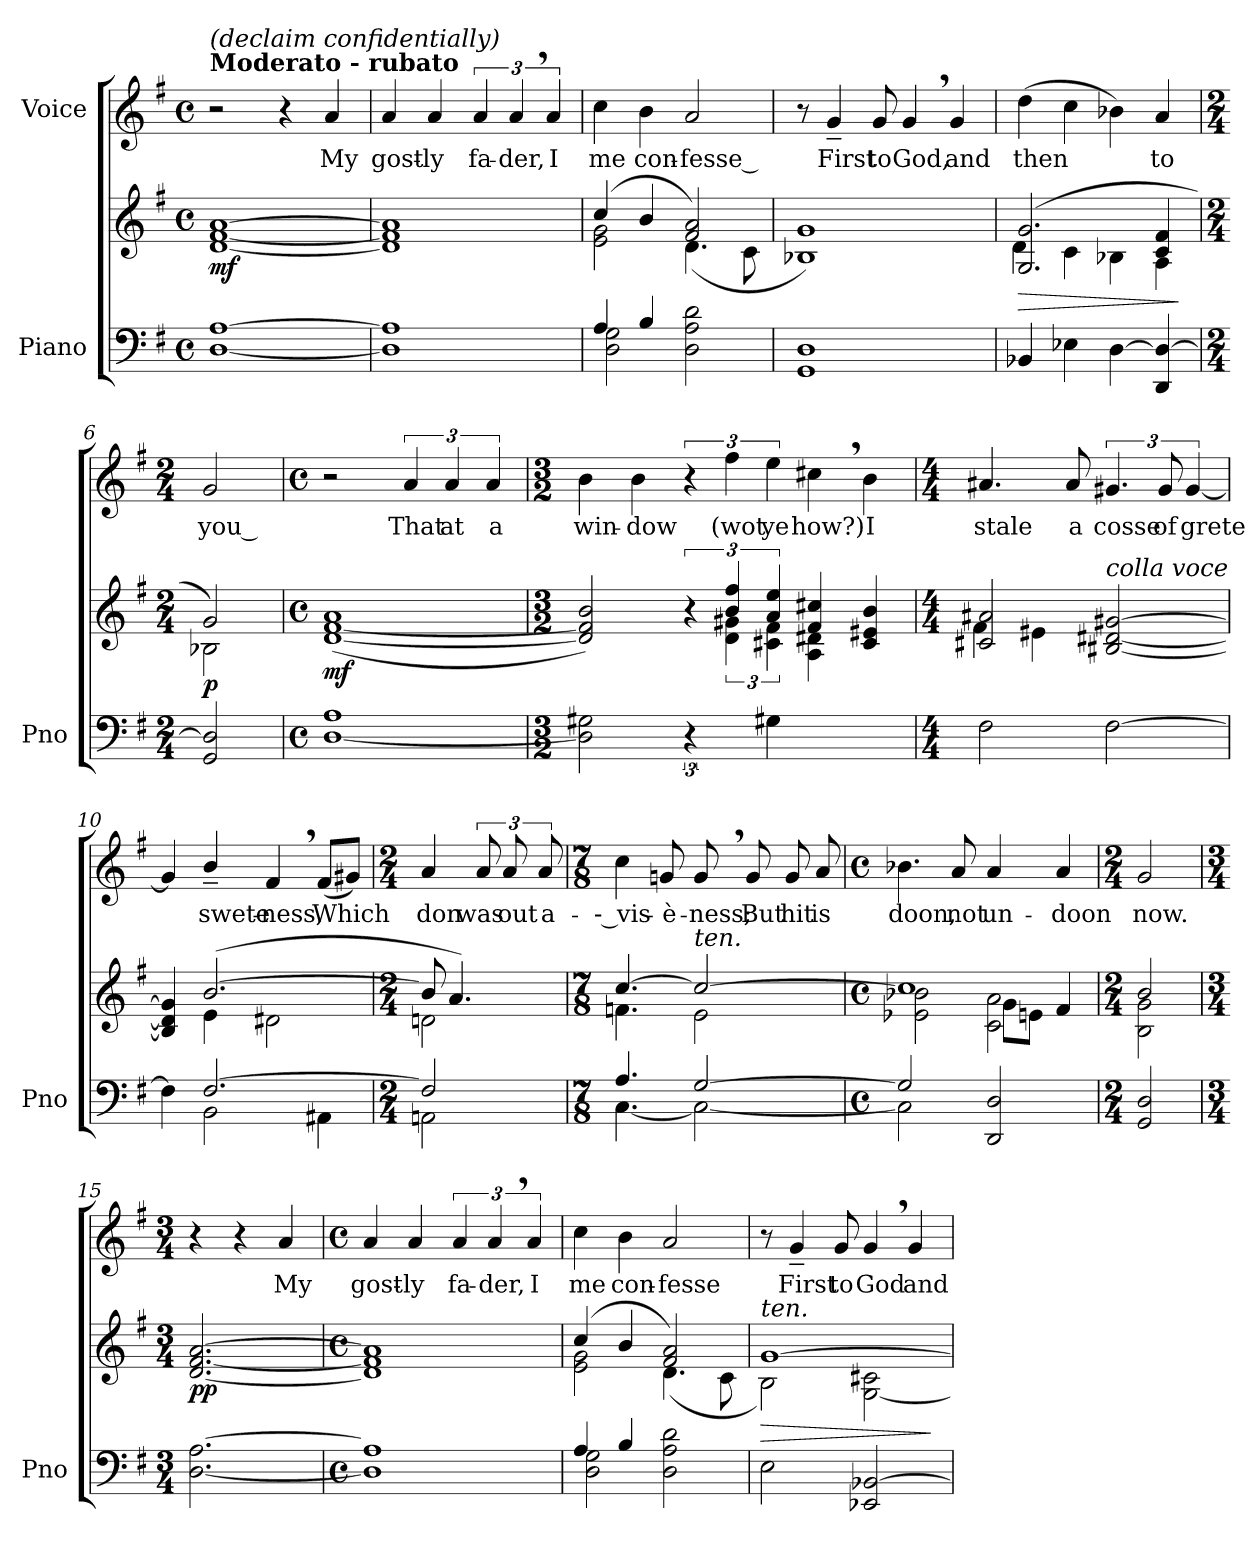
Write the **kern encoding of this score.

**kern	**kern	**dynam	**kern	**text
*part2	*part2	*part2	*part1	*part1
*staff3	*staff2	*staff2/3	*staff1	*staff1
*I"Piano	*	*	*I"Voice	*
*I'Pno	*	*	*	*
*clefF4	*clefG2	*	*clefG2	*
*k[f#]	*k[f#]	*	*k[f#]	*
*M4/4	*M4/4	*	*M4/4	*
*met(c)	*met(c)	*	*met(c)	*
=1	=1	=1	=1	=1
!	!	!	!LO:TX:a:B:t=Moderato - rubato	!
!	!	!	!LO:TX:a:i:t=(declaim confidentially)	!
!	!	!LO:DY:b	!	!
[1D [1A	[1d [1f# [1a	mf	2r	.
.	.	.	4r	.
.	.	.	4a/	My
=2	=2	=2	=2	=2
1D] 1A]	1d] 1f#] 1a]	.	4a/	gost-
.	.	.	4a/	-ly
.	.	.	6a/	fa-
.	.	.	6a,/	-der,
.	.	.	6a/	I
=3	=3	=3	=3	=3
*^	*^	*	*	*
4A/	2D\ 2G\	(4cc/	2e\ 2g\	.	4cc\	me
4B/	.	4b/	.	.	4b\	con-
2D\ 2A\ 2d\	2ryy	2f#/ 2a/)	(4.d\	.	2a/	-fesse__
.	.	.	8c\	.	.	.
*v	*v	*	*	*	*	*
=4	=4	=4	=4	=4	=4
1GG 1D	1g	1B-X)	.	8r	.
.	.	.	.	4g~>/	First
.	.	.	.	8g/	to
.	.	.	.	4g,/	God,
.	.	.	.	4g/	and
=5	=5	=5	=5	=5	=5
!	!	!	!LO:HP:b	!	!
4BB-X/	(2.G/ 2.g/	4d\	>	(4dd\	then
4E-X\	.	4c\	.	4cc\	.
[4D\	.	4B-X\	.	4b-X\)	.
4DD/ 4D/_	4c/ 4f#/	4A\	.	4a/	to
*	*v	*v	*	*	*
.	.	]	.	.
=6	=6	=6	=6	=6
*M2/4	*M2/4	*	*M2/4	*
*	*^	*	*	*
!	!	!	!LO:DY:b	!	!
2GG/ 2D/]	2g/)	2B-X\	p	2g/	you__
*	*v	*v	*	*	*
=7	=7	=7	=7	=7
*M4/4	*M4/4	*	*M4/4	*
*met(c)	*met(c)	*	*met(c)	*
*	*^	*	*	*
!	!	!	!LO:DY:b	!	!
*	*v	*v	*	*	*
[1D 1A	([1d [<1f# 1a	mf	2r	.
.	.	.	6a/	That
.	.	.	6a/	at
.	.	.	6a/	a
=8	=8	=8	=8	=8
*M3/2	*M3/2	*	*M3/2	*
*	*^	*	*	*
2D\] 2G#X\	2d/] 2f#/] 2b/)	3%2ryy	.	4b\	win-
.	.	.	.	4b\	-dow
6r	6r	.	.	6r	.
12%7ryy	6b/ 6ff#/	6d\ 6g#X\	.	6ff#\	(wot
.	6a/ 6ee/	6c#X\ 6f#\	.	6ee\	ye
.	4f#/ 4cc#X/	4A\ 4d#X\	.	4cc#X,\	how?)
4G#X\	4c#/ 4e#X/ 4b/	4ryy	.	4b\	I
=9	=9	=9	=9	=9	=9
*M4/4	*M4/4	*	*	*M4/4	*
2F#\	2c#X/ 2a#X/	4f#\	.	4.a#X/	stale
.	.	4e#X\	.	.	.
.	.	.	.	8a#/	a
!	!LO:TX:i:t=colla voce	!	!	!	!
[2F#\	[2B#X/ [2d#X/ [2g#X/	2ryy	.	6.g#X/	cosse
.	.	.	.	12g#/	of
.	.	.	.	[6g#/	grete
=10	=10	=10	=10	=10	=10
*^	*	*	*	*	*
4F#\]	4ryy	4B#/] 4d#/] 4g#/]	4ryy	.	4g#/]	.
[2.F#/	2BB\	([2.b/	4e\	.	4b~>/	swete-
.	.	.	2d#X\	.	4f#,/	-ness,
.	4AA#X\	.	.	.	(8f#/L	Which
.	.	.	.	.	8g#X/J)	.
=11	=11	=11	=11	=11	=11	=11
*M2/4	*	*M2/4	*	*	*M2/4	*
2F#/]	2AAn\	8b/]	2dn\	.	4a/	don
.	.	4.a/)	.	.	.	.
.	.	.	.	.	12a/	was
.	.	.	.	.	12a/	out
.	.	.	.	.	12a/	a-
=12	=12	=12	=12	=12	=12	=12
*M7/8	*	*M7/8	*	*	*M7/8	*
4.A/	[4.C\	[4.cc/	4.fn\	.	4cc\	-- vis-
.	.	.	.	.	8gn/	-è-
!	!	!LO:TX:i:t=ten.	!	!	!	!
[2G/	2C\_	2cc/_	2e\	.	8g,/	-ness;
.	.	.	.	.	8g/	But
.	.	.	.	.	8g/	hit
.	.	.	.	.	8a/	is
*	*	*v	*v	*	*	*
=13	=13	=13	=13	=13	=13
*M4/4	*	*M4/4	*	*M4/4	*
*met(c)	*	*met(c)	*	*met(c)	*
*	*	*^	*	*	*
*	*	*	*^	*	*	*
2G/]	2C\]	1cc]	2e-X\ 2b-X\	2ryy	.	4.b-X\	doon,
.	.	.	.	.	.	8a/	not
2DD/ 2D/	2ryy	.	2c\ 2a\	8g\L	.	4a/	un-
.	.	.	.	8en\J	.	.	.
.	.	.	.	4f#/	.	4a/	-doon
*v	*v	*	*	*	*	*	*
*	*v	*v	*v	*	*	*
=14	=14	=14	=14	=14
*M2/4	*M2/4	*	*M2/4	*
*	*^	*	*	*
2GG/ 2D/	2b/	2B\ 2g\	.	2g/	now.
*	*v	*v	*	*	*
=15	=15	=15	=15	=15
*M3/4	*M3/4	*	*M3/4	*
*	*^	*	*	*
!	!	!	!LO:DY:b	!	!
*	*v	*v	*	*	*
[2.D\ [2.A\	[2.d/ [2.f#/ [2.a/	pp	4r	.
.	.	.	4r	.
.	.	.	4a/	My
=16	=16	=16	=16	=16
*M4/4	*M4/4	*	*M4/4	*
*met(c)	*met(c)	*	*met(c)	*
1D] 1A]	1d] 1f#] 1a]	.	4a/	gost-
.	.	.	4a/	-ly
.	.	.	6a/	fa-
.	.	.	6a,/	-der,
.	.	.	6a/	I
=17	=17	=17	=17	=17
*^	*^	*	*	*
4A/	2D\ 2G\	(4cc/	2e\ 2g\	.	4cc\	me
4B/	.	4b/	.	.	4b\	con-
2D\ 2A\ 2d\	2ryy	2f#/ 2a/)	(4.d\	.	2a/	-fesse
.	.	.	8c\	.	.	.
*v	*v	*	*	*	*	*
=18	=18	=18	=18	=18	=18
!	!LO:TX:i:t=ten.	!	!	!	!
!	!	!	!LO:HP:b	!	!
2E\	[1g	2B\)	>	8r	.
.	.	.	.	4g~>/	First
.	.	.	.	8g/	to
2EE-X/ [2BB-X/	.	[2G\ 2c#X\	.	4g,/	God
.	.	.	.	4g/	and
*	*v	*v	*	*	*
.	.	]	.	.
=	=	=	=	=
*-	*-	*-	*-	*-
